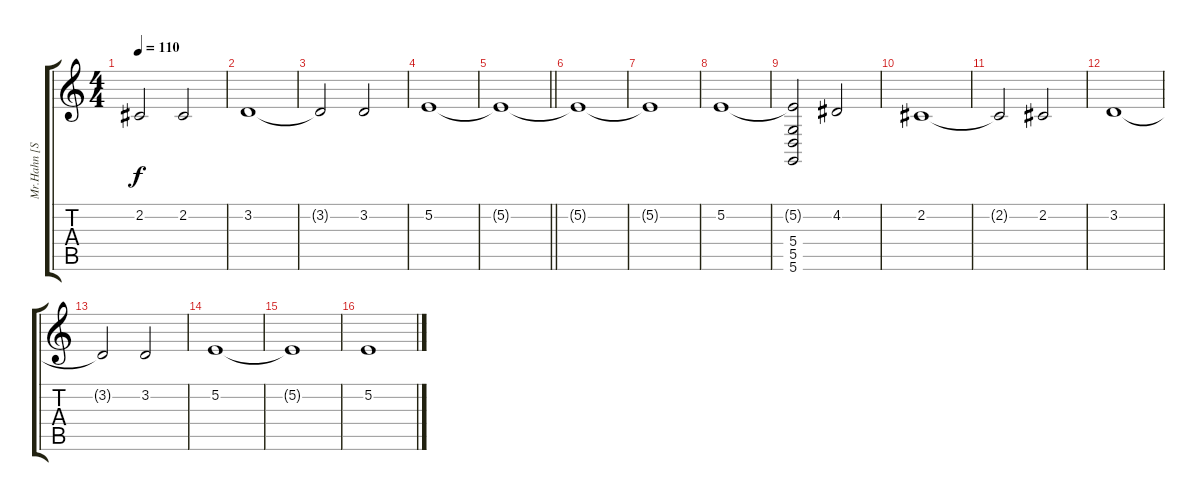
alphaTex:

\track ("Mr.Hahn [Sampler1]" "Mr.Hahn [S") {instrument pad5bowed}
\staff {score tabs}
\tuning (E4 B3 G3 D3 A2 D2) {hide}
\ts (4 4)
\tempo 110
\clef g2
\ks c
2.2{t}.2{dy f} 2.2.2 |
3.2.1 |
3.2{t}.2 3.2.2 |
5.2.1 |
\barLineRight lightlight
5.2{t}.1 |
5.2{t}.1 |
5.2{t}.1 |
5.2.1{volume 9} |
(5.2{t} 5.4 5.5 5.6).2 4.2.2 |
2.2.1 |
2.2{t}.2 2.2.2 |
3.2.1 |
3.2{t}.2 3.2.2 |
5.2.1 |
5.2{t}.1 |
5.2.1{volume 9}
